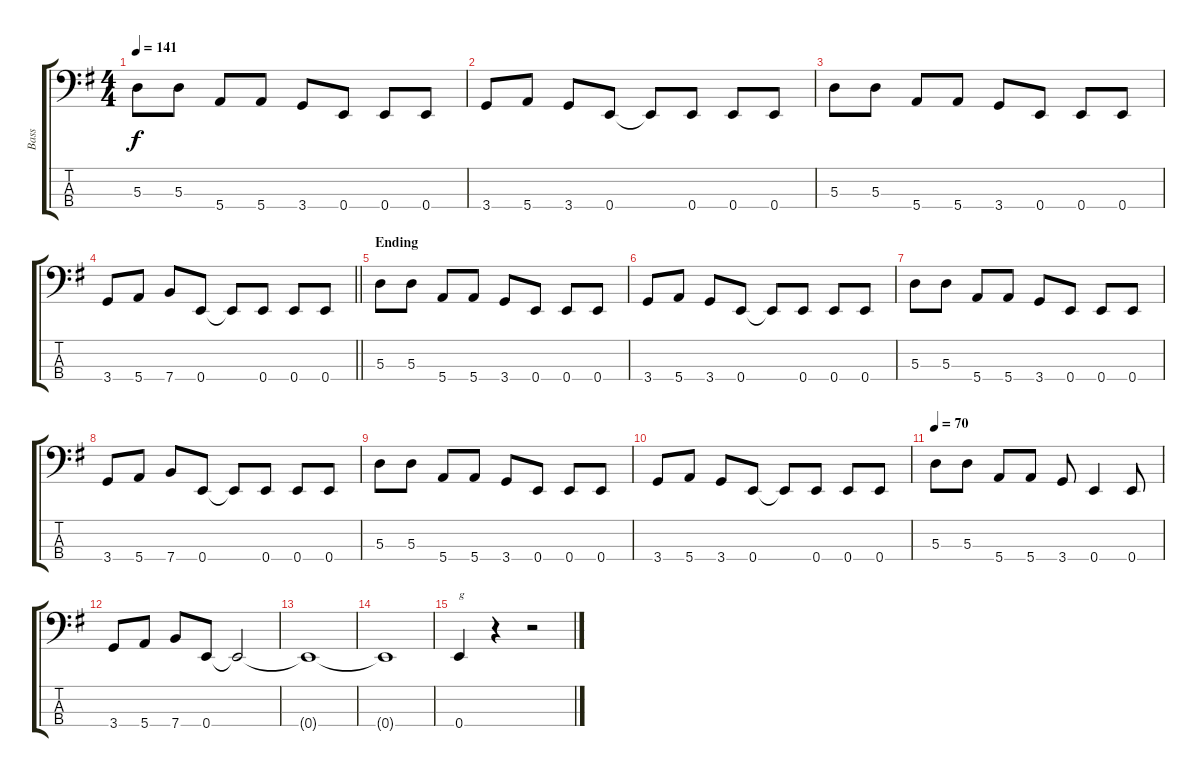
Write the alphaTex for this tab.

\track ("Bass" "Bass") {instrument electricbassfinger}
\staff {score tabs}
\tuning (G2 D2 A1 E1) {hide}
\ts (4 4)
\tempo 141
\clef f4
\ks g
5.3.8{dy f} 5.3.8 5.4.8 5.4.8 3.4.8 0.4.8 0.4.8 0.4.8 |
3.4.8 5.4.8 3.4.8 0.4.8 0.4{t}.8 0.4.8 0.4.8 0.4.8 |
5.3.8 5.3.8 5.4.8 5.4.8 3.4.8 0.4.8 0.4.8 0.4.8 |
\barLineRight lightlight
3.4.8 5.4.8 7.4.8 0.4.8 0.4{t}.8 0.4.8 0.4.8 0.4.8 |
\section ("" "Ending")
5.3.8 5.3.8 5.4.8 5.4.8 3.4.8 0.4.8 0.4.8 0.4.8 |
3.4.8 5.4.8 3.4.8 0.4.8 0.4{t}.8 0.4.8 0.4.8 0.4.8 |
5.3.8 5.3.8 5.4.8 5.4.8 3.4.8 0.4.8 0.4.8 0.4.8 |
3.4.8 5.4.8 7.4.8 0.4.8 0.4{t}.8 0.4.8 0.4.8 0.4.8 |
5.3.8 5.3.8 5.4.8 5.4.8 3.4.8 0.4.8 0.4.8 0.4.8 |
3.4.8 5.4.8 3.4.8 0.4.8 0.4{t}.8 0.4.8 0.4.8 0.4.8 |
\tempo 70
5.3.8 5.3.8 5.4.8 5.4.8 3.4.8 0.4.4 0.4.8 |
3.4.8 5.4.8 7.4.8 0.4.8 0.4{t}.2 |
0.4{t}.1 |
0.4{t}.1 |
0.4.4{txt "g"} r.4 r.2
